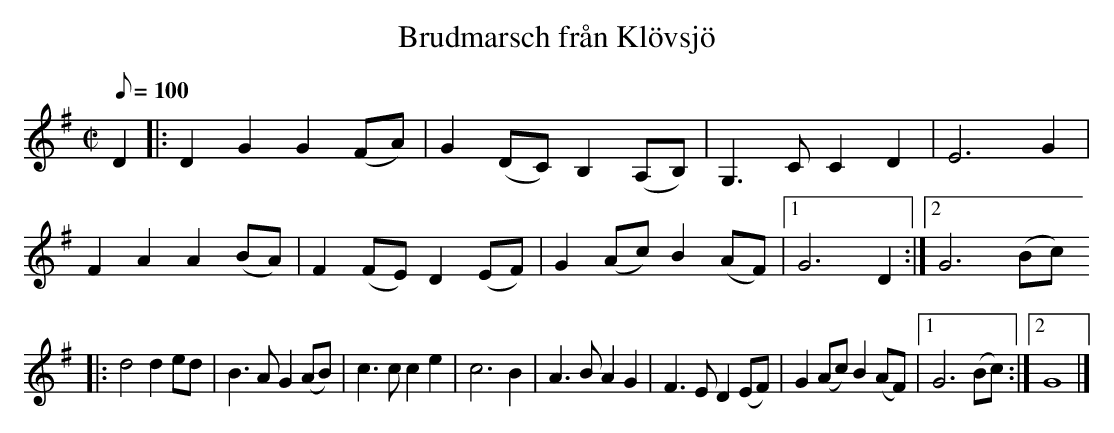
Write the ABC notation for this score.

X:1
T: Brudmarsch från Klövsjö
M: C|
L: 1/8
Q: 100
K: G
D2 |: D2G2 G2(FA) | G2(DC) B,2(A,B,) | G,3C C2D2 | E6G2 |
 F2A2 A2(BA) | F2(FE) D2(EF) | G2(Ac) B2(AF) |1 G6D2 :|2 G6(Bc)
|: d4 d2ed | B3A G2(AB) | c3c c2e2 | c6B2 | A3B A2G2 | F3E D2(EF) | G2(Ac) B2(AF) |1 G6(Bc) :|2 G8 |]
